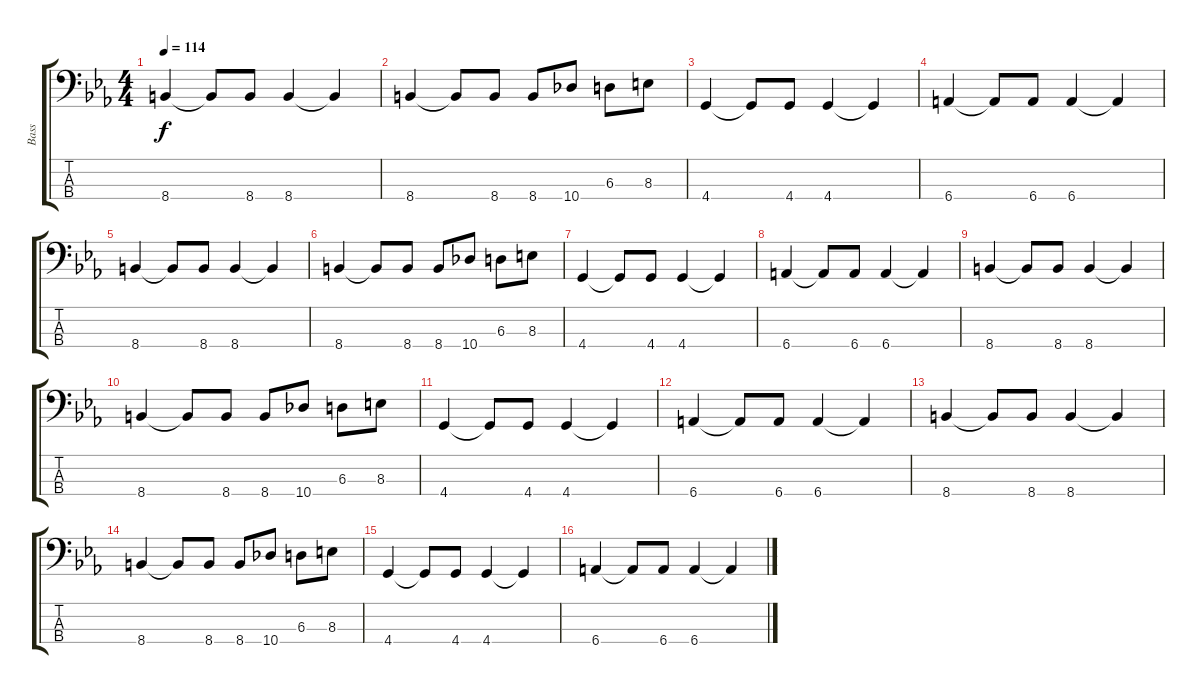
\track ("Bass" "Bass") {instrument electricbassfinger}
\staff {score tabs}
\tuning (Gb2 Db2 Ab1 Eb1) {hide}
\ts (4 4)
\tempo 114
\clef f4
\ks cminor
8.4.4{dy f} 8.4{t}.8 8.4.8 8.4.4 8.4{t}.4 |
8.4.4 8.4{t}.8 8.4.8 8.4.8 10.4.8 6.3.8 8.3.8 |
4.4.4 4.4{t}.8 4.4.8 4.4.4 4.4{t}.4 |
6.4.4 6.4{t}.8 6.4.8 6.4.4 6.4{t}.4 |
8.4.4 8.4{t}.8 8.4.8 8.4.4 8.4{t}.4 |
8.4.4 8.4{t}.8 8.4.8 8.4.8 10.4.8 6.3.8 8.3.8 |
4.4.4 4.4{t}.8 4.4.8 4.4.4 4.4{t}.4 |
6.4.4 6.4{t}.8 6.4.8 6.4.4 6.4{t}.4 |
8.4.4 8.4{t}.8 8.4.8 8.4.4 8.4{t}.4 |
8.4.4 8.4{t}.8 8.4.8 8.4.8 10.4.8 6.3.8 8.3.8 |
4.4.4 4.4{t}.8 4.4.8 4.4.4 4.4{t}.4 |
6.4.4 6.4{t}.8 6.4.8 6.4.4 6.4{t}.4 |
8.4.4 8.4{t}.8 8.4.8 8.4.4 8.4{t}.4 |
8.4.4 8.4{t}.8 8.4.8 8.4.8 10.4.8 6.3.8 8.3.8 |
4.4.4 4.4{t}.8 4.4.8 4.4.4 4.4{t}.4 |
6.4.4 6.4{t}.8 6.4.8 6.4.4 6.4{t}.4
